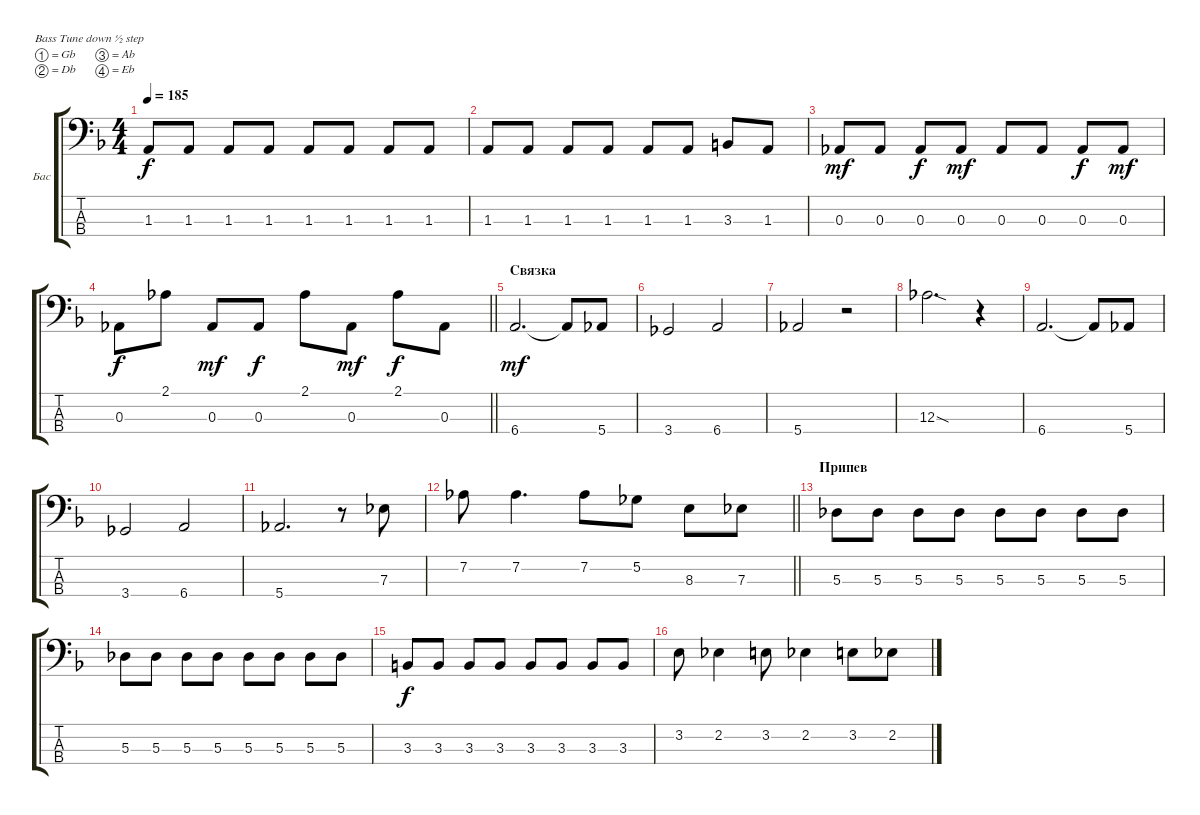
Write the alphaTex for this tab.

\bracketExtendMode groupsimilarinstruments
\firstSystemTrackNameOrientation horizontal
\otherSystemsTrackNameOrientation horizontal
\track ("Алик Грановский" "Бас") {instrument electricbassfinger}
\staff {score tabs}
\tuning (Gb2 Db2 Ab1 Eb1)
\ts (4 4)
\tempo 185
\clef f4
\ks dminor
1.3.8{dy f} 1.3.8 1.3.8 1.3.8 1.3.8 1.3.8 1.3.8 1.3.8 |
1.3.8 1.3.8 1.3.8 1.3.8 1.3.8 1.3.8 3.3.8 1.3.8 |
0.3.8{dy mf} 0.3.8 0.3.8{dy f} 0.3.8{dy mf} 0.3.8 0.3.8 0.3.8{dy f} 0.3.8{dy mf} |
\barLineRight lightlight
0.3.8{dy f} 2.1.8 0.3.8{dy mf} 0.3.8{dy f} 2.1.8 0.3.8{dy mf} 2.1.8{dy f} 0.3.8 |
\section ("" "Связка")
6.4.2{d dy mf} 6.4{t}.8 5.4.8 |
3.4.2 6.4.2 |
5.4.2 r.2 |
12.3{sod}.2{d} r.4 |
6.4.2{d} 6.4{t}.8 5.4.8 |
3.4.2 6.4.2 |
5.4.2{d} r.8 7.3.8 |
\barLineRight lightlight
7.2.8 7.2.4{d} 7.2.8 5.2.8 8.3.8 7.3.8 |
\section ("" "Припев")
5.3.8 5.3.8 5.3.8 5.3.8 5.3.8 5.3.8 5.3.8 5.3.8 |
5.3.8 5.3.8 5.3.8 5.3.8 5.3.8 5.3.8 5.3.8 5.3.8 |
3.3.8{dy f} 3.3.8 3.3.8 3.3.8 3.3.8 3.3.8 3.3.8 3.3.8 |
3.2.8 2.2.4 3.2.8 2.2.4 3.2.8 2.2.8
